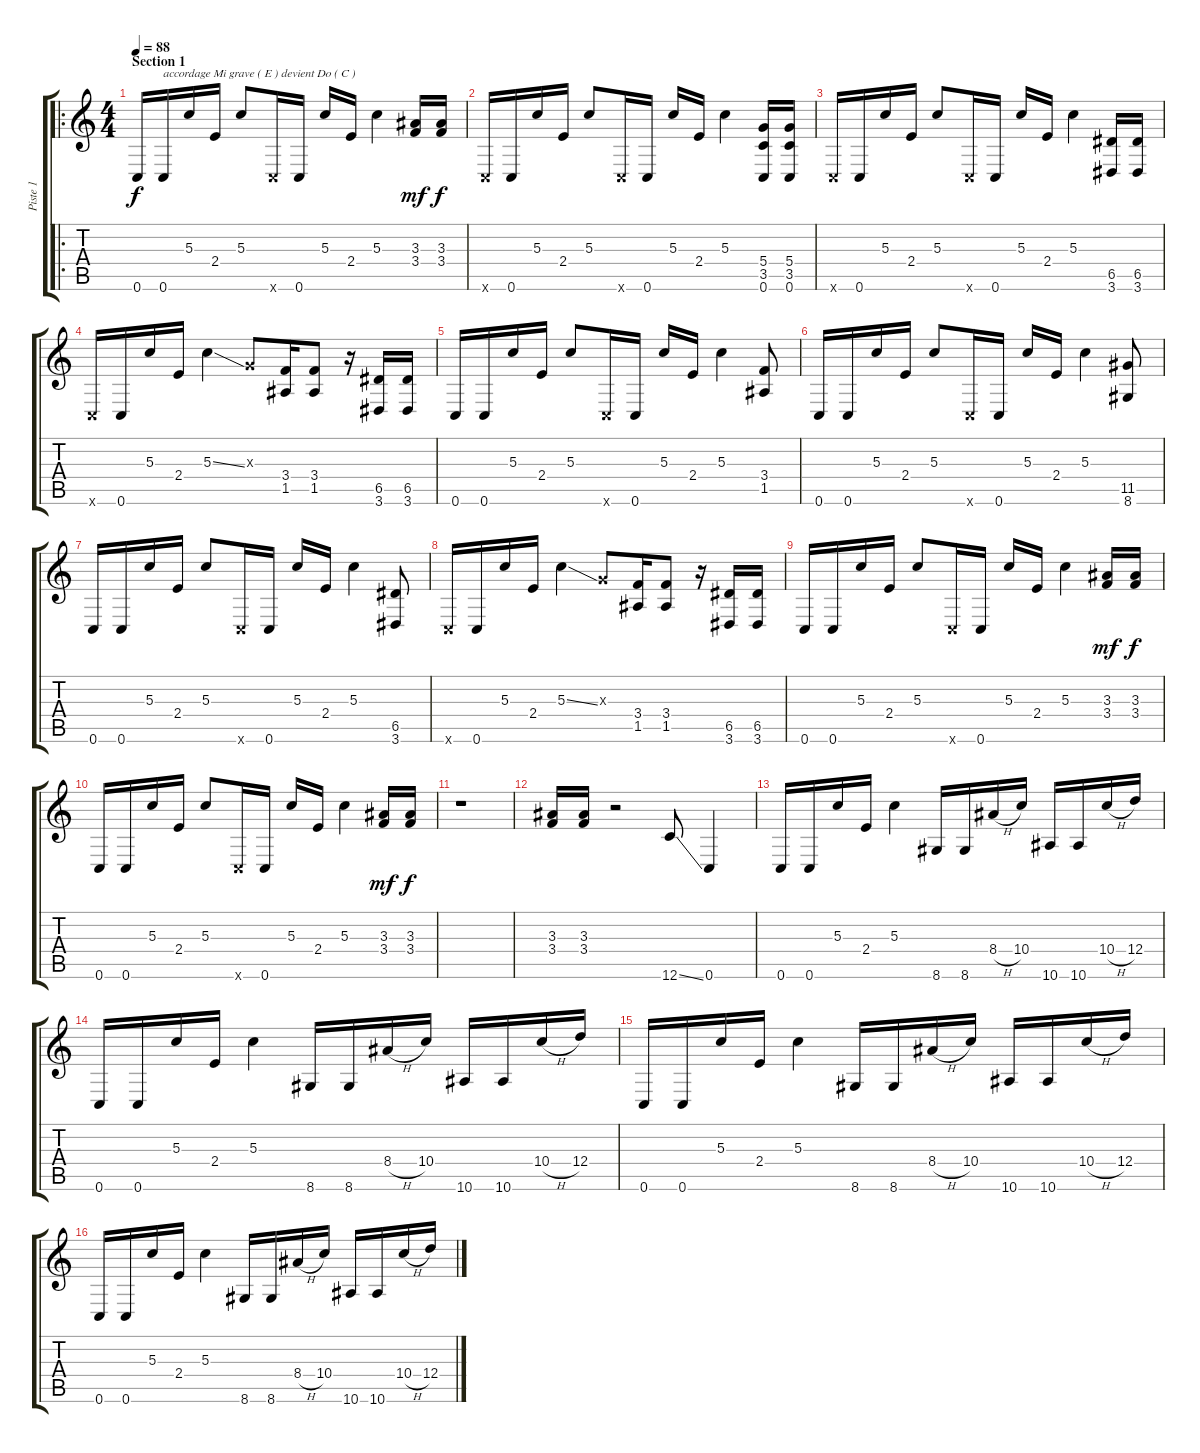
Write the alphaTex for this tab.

\track ("Piste 1" "Piste 1") {instrument distortionguitar}
\staff {score tabs}
\tuning (E4 B3 G3 D3 A2 C2) {hide}
\ro
\ts (4 4)
\section ("" "Section 1")
\tempo 88
\clef g2
\ks c
0.6.16{dy f instrument distortionguitar} 0.6.16{txt "accordage Mi grave ( E ) devient Do ( C )"} 5.3.16 2.4.16 5.3.8 0.6{x}.16 0.6.16 5.3.16 2.4.16 5.3.4 (3.3 3.4).16{dy mf} (3.3 3.4).16{dy f} |
0.6{x}.16 0.6.16 5.3.16 2.4.16 5.3.8 0.6{x}.16 0.6.16 5.3.16 2.4.16 5.3.4 (5.4 3.5 0.6).16 (5.4 3.5 0.6).16 |
0.6{x}.16 0.6.16 5.3.16 2.4.16 5.3.8 0.6{x}.16 0.6.16 5.3.16 2.4.16 5.3.4 (6.5 3.6).16 (6.5 3.6).16 |
0.6{x}.16 0.6.16 5.3.16 2.4.16 5.3{ss}.4 0.3{x}.8 (3.4 1.5).16 (3.4 1.5).8 r.16 (6.5 3.6).16 (6.5 3.6).16 |
0.6.16 0.6.16 5.3.16 2.4.16 5.3.8 0.6{x}.16 0.6.16 5.3.16 2.4.16 5.3.4 (3.4 1.5).8 |
0.6.16 0.6.16 5.3.16 2.4.16 5.3.8 0.6{x}.16 0.6.16 5.3.16 2.4.16 5.3.4 (11.5 8.6).8 |
0.6.16 0.6.16 5.3.16 2.4.16 5.3.8 0.6{x}.16 0.6.16 5.3.16 2.4.16 5.3.4 (6.5 3.6).8 |
0.6{x}.16 0.6.16 5.3.16 2.4.16 5.3{ss}.4 0.3{x}.8 (3.4 1.5).16 (3.4 1.5).8 r.16 (6.5 3.6).16 (6.5 3.6).16 |
0.6.16 0.6.16 5.3.16 2.4.16 5.3.8 0.6{x}.16 0.6.16 5.3.16 2.4.16 5.3.4 (3.3 3.4).16{dy mf} (3.3 3.4).16{dy f} |
0.6.16 0.6.16 5.3.16 2.4.16 5.3.8 0.6{x}.16 0.6.16 5.3.16 2.4.16 5.3.4 (3.3 3.4).16{dy mf} (3.3 3.4).16{dy f} |
r.1 |
(3.3 3.4).16 (3.3 3.4).16 r.2 12.6{ss}.8 0.6.4 |
0.6.16 0.6.16 5.3.16 2.4.16 5.3.4 8.6.16 8.6.16 8.4{h}.16 10.4.16 10.6.16 10.6.16 10.4{h}.16 12.4.16 |
0.6.16 0.6.16 5.3.16 2.4.16 5.3.4 8.6.16 8.6.16 8.4{h}.16 10.4.16 10.6.16 10.6.16 10.4{h}.16 12.4.16 |
0.6.16 0.6.16 5.3.16 2.4.16 5.3.4 8.6.16 8.6.16 8.4{h}.16 10.4.16 10.6.16 10.6.16 10.4{h}.16 12.4.16 |
0.6.16 0.6.16 5.3.16 2.4.16 5.3.4 8.6.16 8.6.16 8.4{h}.16 10.4.16 10.6.16 10.6.16 10.4{h}.16 12.4.16
